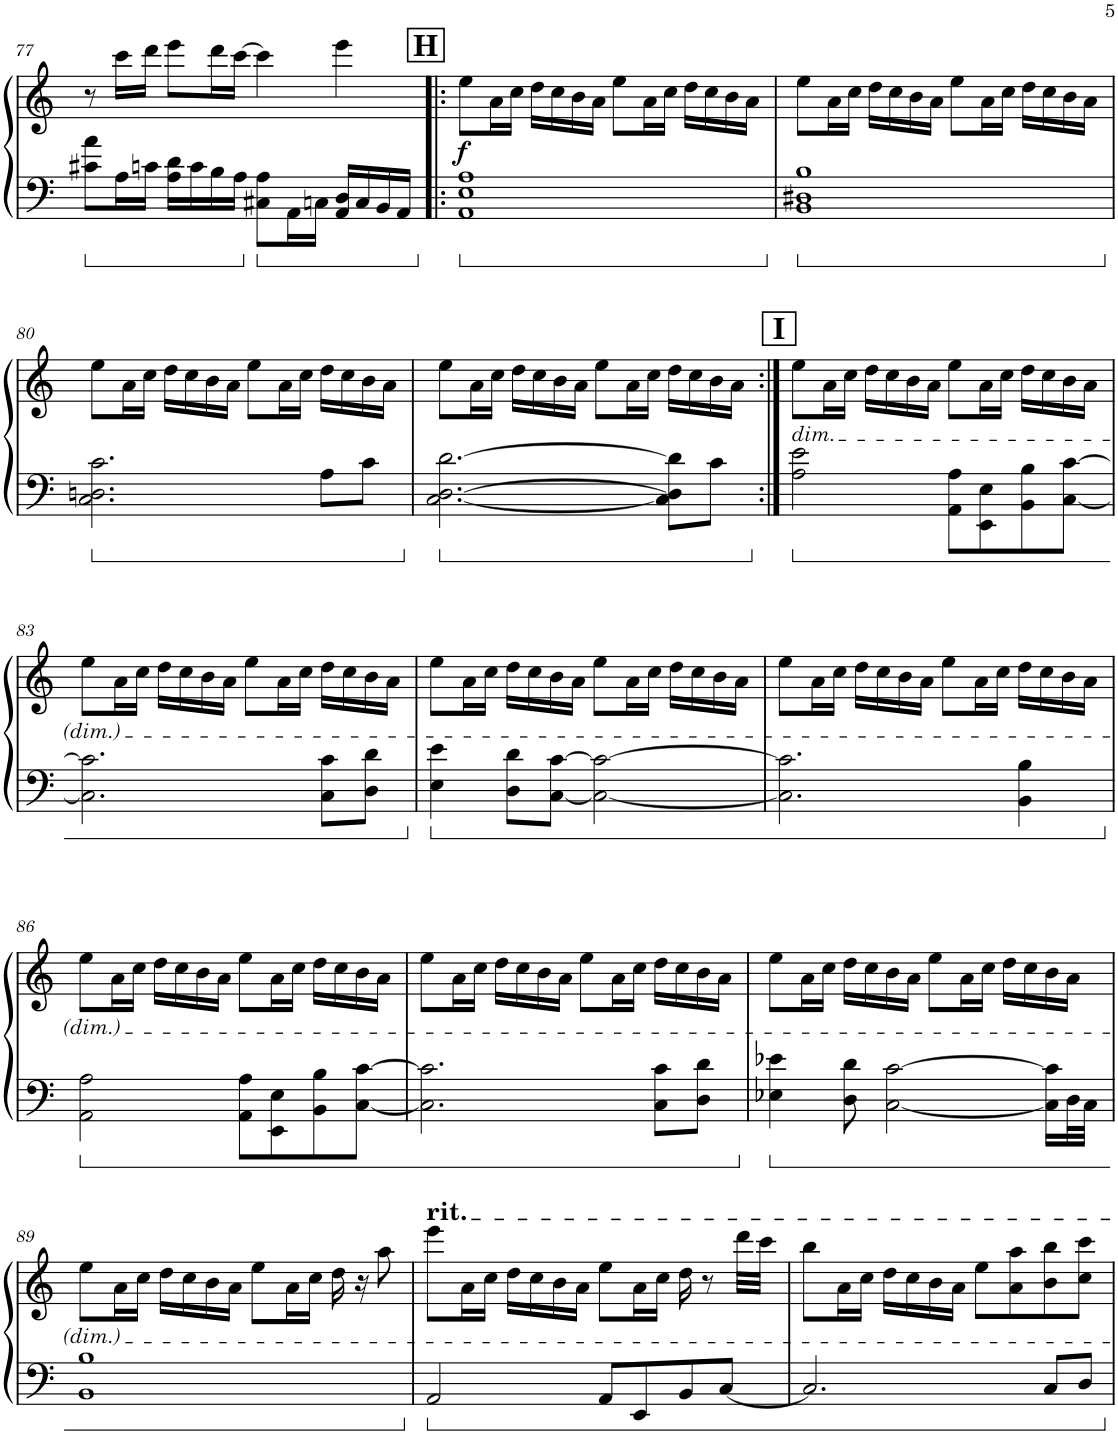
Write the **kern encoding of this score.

**kern	**kern	**dynam
*part1	*part1	*part1
*staff2	*staff1	*staff1/2
*I"Piano	*	*
*I'Pno.	*	*
!!LO:PB:g=z
*clefG2	*clefG2	*
*k[]	*k[]	*
*M4/4	*M4/4	*
=77	=77	=77
8c#X\ 8a\L	8r	.
16A\L	16ccc\LL	.
16cn\JJ	16ddd\JJ	.
16A\ 16d\LL	8eee\L	.
16c\	.	.
16B\	16ddd\L	.
16A\JJ	[16ccc\JJ	.
8C#X\ 8A\L	4ccc\]	.
16AA\L	.	.
16Cn\JJ	.	.
16AA/ 16D/LL	4eee\	.
16C/	.	.
16BB/	.	.
16AA/JJ	.	.
!!LO:REH:place=s1:a:B:cj:fs=14:t=H
=78!|:	=78!|:	=78!|:
!	!	!LO:DY:b
1AA 1E 1A	8ee\L	f
.	16a\L	.
.	16cc\JJ	.
.	16dd\LL	.
.	16cc\	.
.	16b\	.
.	16a\JJ	.
.	8ee\L	.
.	16a\L	.
.	16cc\JJ	.
.	16dd\LL	.
.	16cc\	.
.	16b\	.
.	16a\JJ	.
=79	=79	=79
1BB 1D#X 1B	8ee\L	.
.	16a\L	.
.	16cc\JJ	.
.	16dd\LL	.
.	16cc\	.
.	16b\	.
.	16a\JJ	.
.	8ee\L	.
.	16a\L	.
.	16cc\JJ	.
.	16dd\LL	.
.	16cc\	.
.	16b\	.
.	16a\JJ	.
!!LO:LB:g=z
=80	=80	=80
2.C\ 2.Dn\ 2.c\	8ee\L	.
.	16a\L	.
.	16cc\JJ	.
.	16dd\LL	.
.	16cc\	.
.	16b\	.
.	16a\JJ	.
.	8ee\L	.
.	16a\L	.
.	16cc\JJ	.
8A\L	16dd\LL	.
.	16cc\	.
8c\J	16b\	.
.	16a\JJ	.
=81	=81	=81
[2.C\ [2.D\ [2.d\	8ee\L	.
.	16a\L	.
.	16cc\JJ	.
.	16dd\LL	.
.	16cc\	.
.	16b\	.
.	16a\JJ	.
.	8ee\L	.
.	16a\L	.
.	16cc\JJ	.
8C\] 8D\] 8d\]L	16dd\LL	.
.	16cc\	.
8c\J	16b\	.
.	16a\JJ	.
!!LO:REH:place=s1:a:B:cj:fs=14:t=I
=82:|!	=82:|!	=82:|!
!	!LO:TX:b:i:t=dim.	!
2A\ 2e\	8ee\L	.
.	16a\L	.
.	16cc\JJ	.
.	16dd\LL	.
.	16cc\	.
.	16b\	.
.	16a\JJ	.
8AA\ 8A\L	8ee\L	.
8EE\ 8E\	16a\L	.
.	16cc\JJ	.
8BB\ 8B\	16dd\LL	.
.	16cc\	.
[8C\ [8c\J	16b\	.
.	16a\JJ	.
!!LO:LB:g=z
=83	=83	=83
2.C\] 2.c\]	8ee\L	.
.	16a\L	.
.	16cc\JJ	.
.	16dd\LL	.
.	16cc\	.
.	16b\	.
.	16a\JJ	.
.	8ee\L	.
.	16a\L	.
.	16cc\JJ	.
8C\ 8c\L	16dd\LL	.
.	16cc\	.
8D\ 8d\J	16b\	.
.	16a\JJ	.
=84	=84	=84
4E\ 4e\	8ee\L	.
.	16a\L	.
.	16cc\JJ	.
8D\ 8d\L	16dd\LL	.
.	16cc\	.
[8C\ [8c\J	16b\	.
.	16a\JJ	.
2C\_ 2c\_	8ee\L	.
.	16a\L	.
.	16cc\JJ	.
.	16dd\LL	.
.	16cc\	.
.	16b\	.
.	16a\JJ	.
=85	=85	=85
2.C\] 2.c\]	8ee\L	.
.	16a\L	.
.	16cc\JJ	.
.	16dd\LL	.
.	16cc\	.
.	16b\	.
.	16a\JJ	.
.	8ee\L	.
.	16a\L	.
.	16cc\JJ	.
4BB\ 4B\	16dd\LL	.
.	16cc\	.
.	16b\	.
.	16a\JJ	.
!!LO:LB:g=z
=86	=86	=86
2AA\ 2A\	8ee\L	.
.	16a\L	.
.	16cc\JJ	.
.	16dd\LL	.
.	16cc\	.
.	16b\	.
.	16a\JJ	.
8AA\ 8A\L	8ee\L	.
8EE\ 8E\	16a\L	.
.	16cc\JJ	.
8BB\ 8B\	16dd\LL	.
.	16cc\	.
[8C\ [8c\J	16b\	.
.	16a\JJ	.
=87	=87	=87
2.C\] 2.c\]	8ee\L	.
.	16a\L	.
.	16cc\JJ	.
.	16dd\LL	.
.	16cc\	.
.	16b\	.
.	16a\JJ	.
.	8ee\L	.
.	16a\L	.
.	16cc\JJ	.
8C\ 8c\L	16dd\LL	.
.	16cc\	.
8D\ 8d\J	16b\	.
.	16a\JJ	.
=88	=88	=88
4E-X\ 4e-X\	8ee\L	.
.	16a\L	.
.	16cc\JJ	.
8D\ 8d\	16dd\LL	.
.	16cc\	.
[2C\ [2c\	16b\	.
.	16a\JJ	.
.	8ee\L	.
.	16a\L	.
.	16cc\JJ	.
.	16dd\LL	.
.	16cc\	.
16C\] 16c\]LL	16b\	.
32D\L	16a\JJ	.
32C\JJJ	.	.
!!LO:LB:g=z
=89	=89	=89
1BB 1B	8ee\L	.
.	16a\L	.
.	16cc\JJ	.
.	16dd\LL	.
.	16cc\	.
.	16b\	.
.	16a\JJ	.
.	8ee\L	.
.	16a\L	.
.	16cc\JJ	.
.	16dd\	.
.	16r	.
.	8aa\	.
=90	=90	=90
!	!LO:TX:a:t=rit.	!
2AA/	8eee\L	.
.	16a\L	.
.	16cc\JJ	.
.	16dd\LL	.
.	16cc\	.
.	16b\	.
.	16a\JJ	.
8AA/L	8ee\L	.
8EE/	16a\L	.
.	16cc\JJ	.
8BB/	16dd\	.
.	8r	.
[8C/J	.	.
.	32ddd\LLL	.
.	32ccc\JJJ	.
=91	=91	=91
2.C/]	8bb\L	.
.	16a\L	.
.	16cc\JJ	.
.	16dd\LL	.
.	16cc\	.
.	16b\	.
.	16a\JJ	.
.	8ee\L	.
.	8a\ 8aa\	.
8C/L	8b\ 8bb\	.
8D/J	8cc\ 8ccc\J	.
=	=	=
*-	*-	*-
